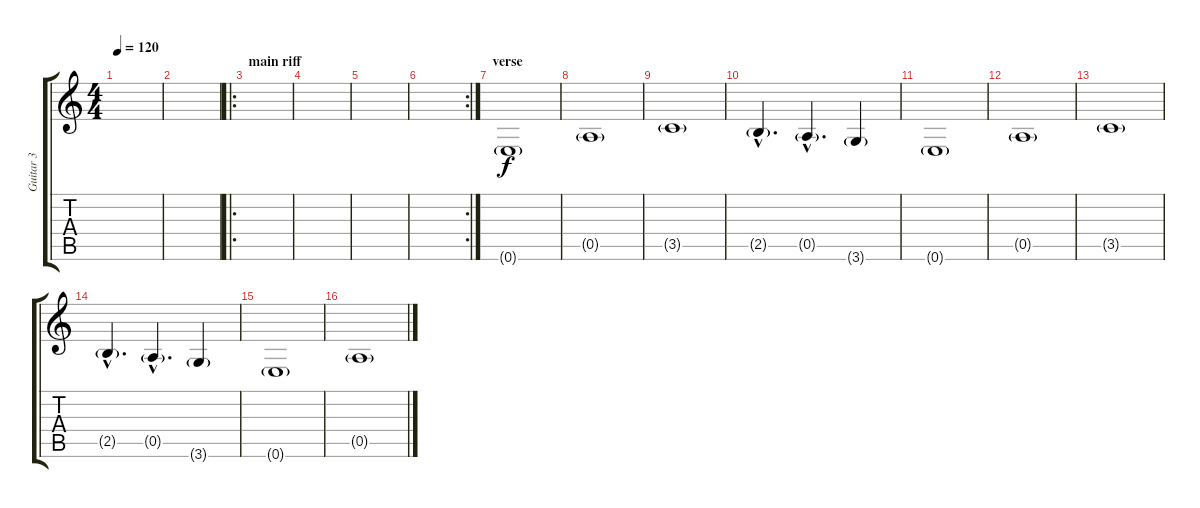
\track ("Guitar 3" "Guitar 3") {instrument distortionguitar}
\staff {score tabs}
\tuning (E4 B3 G3 D3 A2 E2) {hide}
\ts (4 4)
\tempo 120
\clef g2
\ks c
|
|
\ro
\section ("" "main riff")
|
|
|
\rc 2
|
\section ("" "verse")
0.6{g}.1 |
0.5{g}.1 |
3.5{g}.1 |
2.5{g hac}.4{d} 0.5{g hac}.4{d} 3.6{g}.4 |
0.6{g}.1 |
0.5{g}.1 |
3.5{g}.1 |
2.5{g hac}.4{d} 0.5{g hac}.4{d} 3.6{g}.4 |
0.6{g}.1 |
0.5{g}.1
